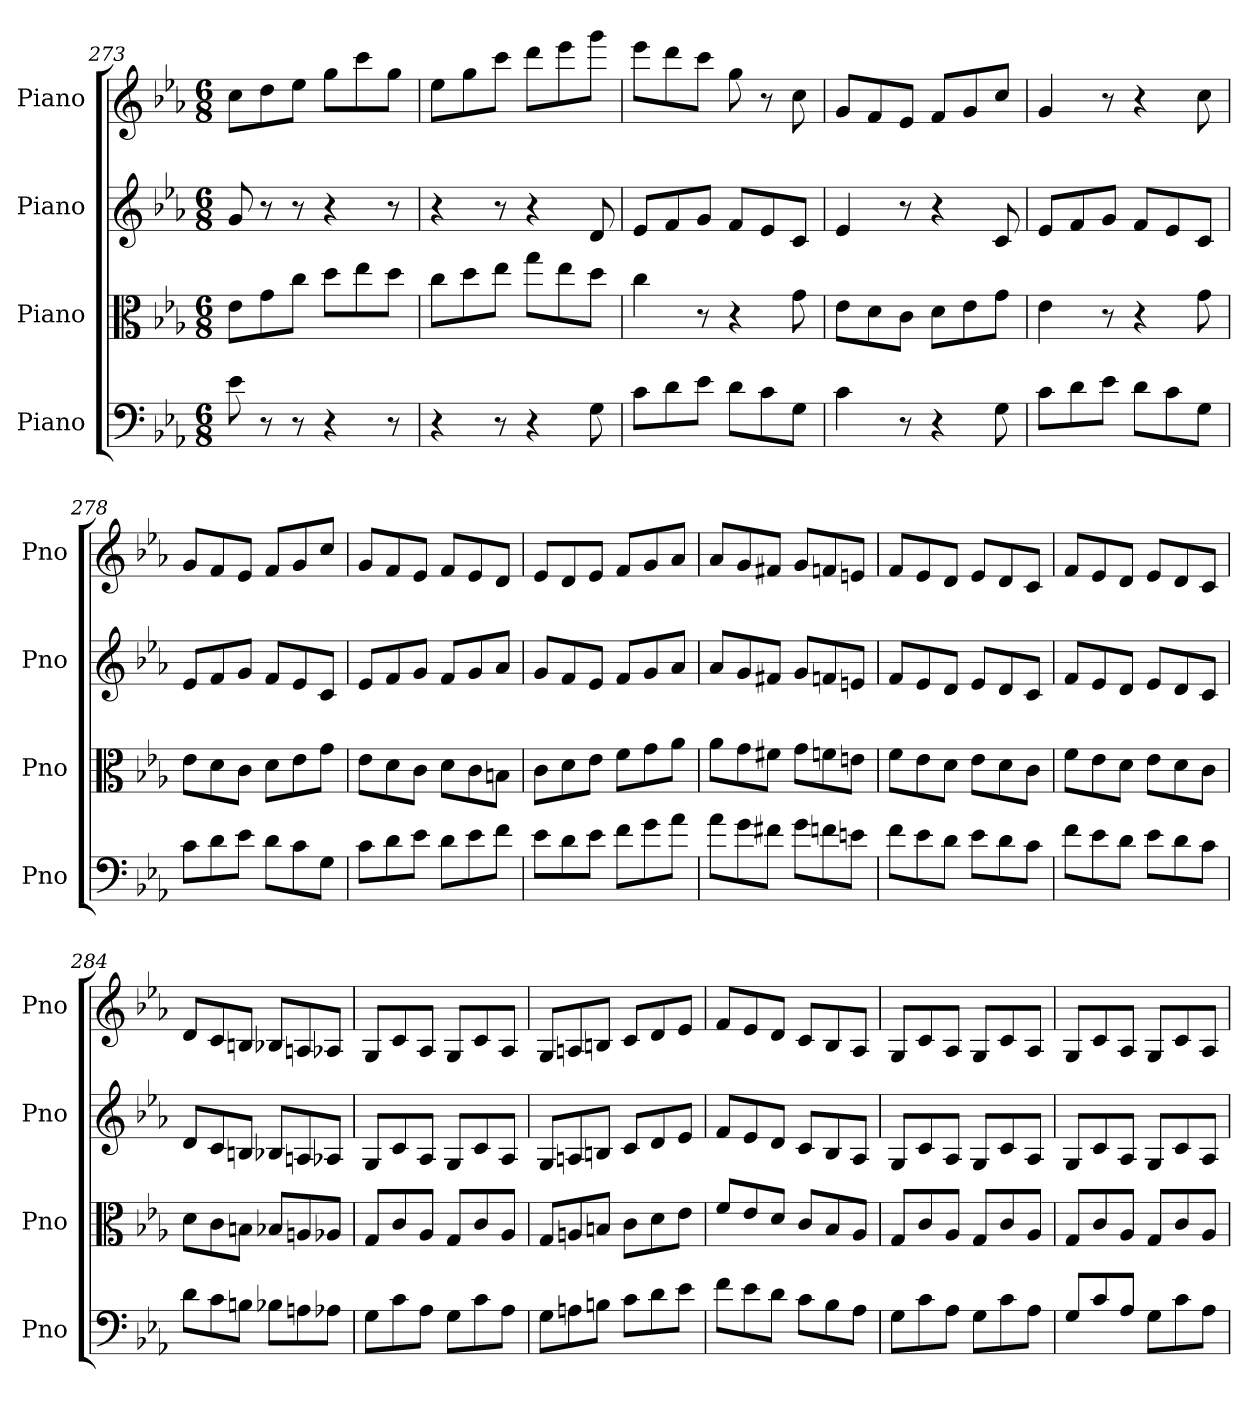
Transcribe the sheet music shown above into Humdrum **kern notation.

**kern	**kern	**kern	**kern
*part4	*part3	*part2	*part1
*staff4	*staff3	*staff2	*staff1
*I"Piano	*I"Piano	*I"Piano	*I"Piano
*I'Pno	*I'Pno	*I'Pno	*I'Pno
*clefF4	*clefC3	*clefG2	*clefG2
*k[b-e-a-]	*k[b-e-a-]	*k[b-e-a-]	*k[b-e-a-]
*M6/8	*M6/8	*M6/8	*M6/8
=273	=273	=273	=273
8e-\	8e-\L	8g/	8cc\L
8r	8g\	8r	8dd\
8r	8cc\J	8r	8ee-\J
4r	8dd\L	4r	8gg\L
.	8ee-\	.	8ccc\
8r	8dd\J	8r	8gg\J
!!LO:LB:g=z
=274	=274	=274	=274
4r	8cc\L	4r	8ee-\L
.	8dd\	.	8gg\
8r	8ee-\J	8r	8ccc\J
4r	8gg\L	4r	8ddd\L
.	8ee-\	.	8eee-\
8G\	8dd\J	8d/	8ggg\J
=275	=275	=275	=275
8c\L	4cc\	8e-/L	8eee-\L
8d\	.	8f/	8ddd\
8e-\J	8r	8g/J	8ccc\J
8d\L	4r	8f/L	8gg\
8c\	.	8e-/	8r
8G\J	8g\	8c/J	8cc\
=276	=276	=276	=276
4c\	8e-\L	4e-/	8g/L
.	8d\	.	8f/
8r	8c\J	8r	8e-/J
4r	8d\L	4r	8f/L
.	8e-\	.	8g/
8G\	8g\J	8c/	8cc/J
=277	=277	=277	=277
8c\L	4e-\	8e-/L	4g/
8d\	.	8f/	.
8e-\J	8r	8g/J	8r
8d\L	4r	8f/L	4r
8c\	.	8e-/	.
8G\J	8g\	8c/J	8cc\
=278	=278	=278	=278
8c\L	8e-\L	8e-/L	8g/L
8d\	8d\	8f/	8f/
8e-\J	8c\J	8g/J	8e-/J
8d\L	8d\L	8f/L	8f/L
8c\	8e-\	8e-/	8g/
8G\J	8g\J	8c/J	8cc/J
=279	=279	=279	=279
8c\L	8e-\L	8e-/L	8g/L
8d\	8d\	8f/	8f/
8e-\J	8c\J	8g/J	8e-/J
8d\L	8d\L	8f/L	8f/L
8e-\	8c\	8g/	8e-/
8f\J	8Bn\J	8a-/J	8d/J
=280	=280	=280	=280
8e-\L	8c\L	8g/L	8e-/L
8d\	8d\	8f/	8d/
8e-\J	8e-\J	8e-/J	8e-/J
8f\L	8f\L	8f/L	8f/L
8g\	8g\	8g/	8g/
8a-\J	8a-\J	8a-/J	8a-/J
=281	=281	=281	=281
8a-\L	8a-\L	8a-/L	8a-/L
8g\	8g\	8g/	8g/
8f#X\J	8f#X\J	8f#X/J	8f#X/J
8g\L	8g\L	8g/L	8g/L
8fn\	8fn\	8fn/	8fn/
8en\J	8en\J	8en/J	8en/J
=282	=282	=282	=282
8f\L	8f\L	8f/L	8f/L
8e-\	8e-\	8e-/	8e-/
8d\J	8d\J	8d/J	8d/J
8e-\L	8e-\L	8e-/L	8e-/L
8d\	8d\	8d/	8d/
8c\J	8c\J	8c/J	8c/J
=283	=283	=283	=283
8f\L	8f\L	8f/L	8f/L
8e-\	8e-\	8e-/	8e-/
8d\J	8d\J	8d/J	8d/J
8e-\L	8e-\L	8e-/L	8e-/L
8d\	8d\	8d/	8d/
8c\J	8c\J	8c/J	8c/J
!!LO:LB:g=z
=284	=284	=284	=284
8d\L	8d\L	8d/L	8d/L
8c\	8c\	8c/	8c/
8Bn\J	8Bn\J	8Bn/J	8Bn/J
8B-X\L	8B-X/L	8B-X/L	8B-X/L
8An\	8An/	8An/	8An/
8A-X\J	8A-X/J	8A-X/J	8A-X/J
=285	=285	=285	=285
8G\L	8G/L	8G/L	8G/L
8c\	8c/	8c/	8c/
8A-\J	8A-/J	8A-/J	8A-/J
8G\L	8G/L	8G/L	8G/L
8c\	8c/	8c/	8c/
8A-\J	8A-/J	8A-/J	8A-/J
=286	=286	=286	=286
8G\L	8G/L	8G/L	8G/L
8An\	8An/	8An/	8An/
8Bn\J	8Bn/J	8Bn/J	8Bn/J
8c\L	8c\L	8c/L	8c/L
8d\	8d\	8d/	8d/
8e-\J	8e-\J	8e-/J	8e-/J
=287	=287	=287	=287
8f\L	8f/L	8f/L	8f/L
8e-\	8e-/	8e-/	8e-/
8d\J	8d/J	8d/J	8d/J
8c\L	8c/L	8c/L	8c/L
8B-\	8B-/	8B-/	8B-/
8A-\J	8A-/J	8A-/J	8A-/J
=288	=288	=288	=288
8G\L	8G/L	8G/L	8G/L
8c\	8c/	8c/	8c/
8A-\J	8A-/J	8A-/J	8A-/J
8G\L	8G/L	8G/L	8G/L
8c\	8c/	8c/	8c/
8A-\J	8A-/J	8A-/J	8A-/J
=289	=289	=289	=289
8G/L	8G/L	8G/L	8G/L
8c/	8c/	8c/	8c/
8A-/J	8A-/J	8A-/J	8A-/J
8G\L	8G/L	8G/L	8G/L
8c\	8c/	8c/	8c/
8A-\J	8A-/J	8A-/J	8A-/J
=	=	=	=
*-	*-	*-	*-
